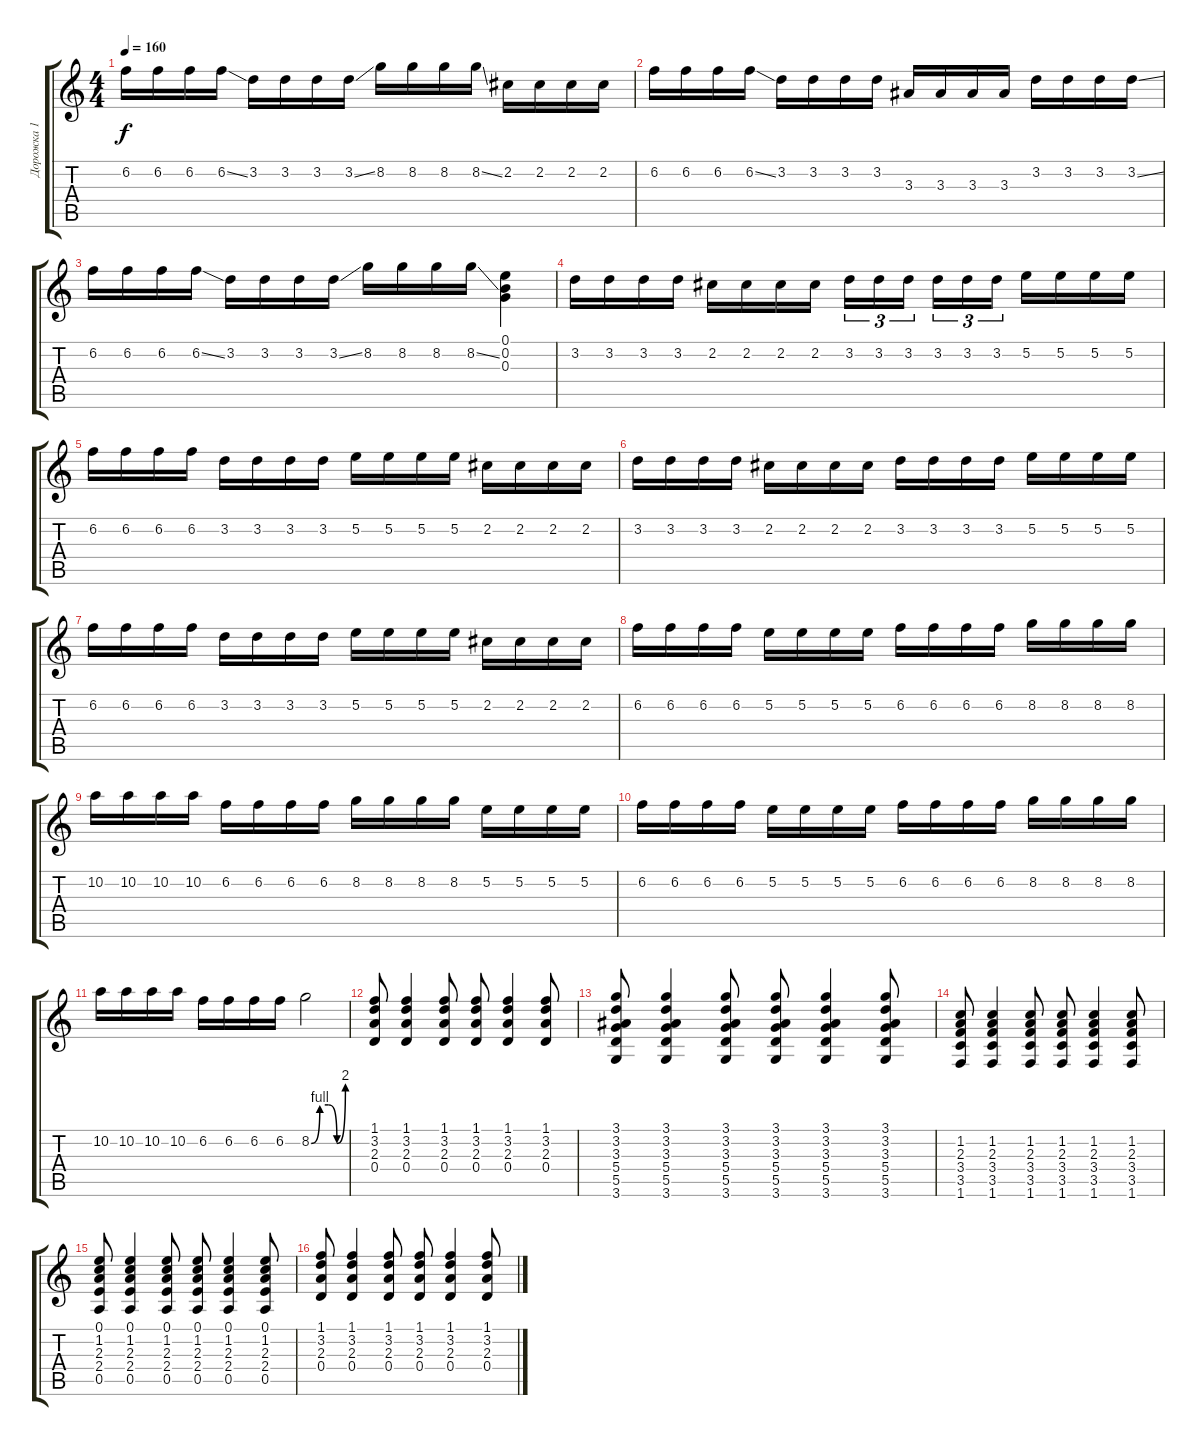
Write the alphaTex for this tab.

\track ("Дорожка 1" "Дорожка 1") {instrument distortionguitar}
\staff {score tabs}
\tuning (E4 B3 G3 D3 A2 E2) {hide}
\ts (4 4)
\tempo 160
\clef g2
\ks c
6.2.16{dy f} 6.2.16 6.2.16 6.2{ss}.16 3.2.16 3.2.16 3.2.16 3.2{ss}.16 8.2.16 8.2.16 8.2.16 8.2{ss}.16 2.2.16 2.2.16 2.2.16 2.2.16 |
6.2.16 6.2.16 6.2.16 6.2{ss}.16 3.2.16 3.2.16 3.2.16 3.2.16 3.3.16 3.3.16 3.3.16 3.3.16 3.2.16 3.2.16 3.2.16 3.2{ss}.16 |
6.2.16 6.2.16 6.2.16 6.2{ss}.16 3.2.16 3.2.16 3.2.16 3.2{ss}.16 8.2.16 8.2.16 8.2.16 8.2{ss}.16 (0.1 0.2 0.3).4 |
3.2.16 3.2.16 3.2.16 3.2.16 2.2.16 2.2.16 2.2.16 2.2.16 3.2.16{tu (3 2)} 3.2.16{tu (3 2)} 3.2.16{tu (3 2) beam splitsecondary} 3.2.16{tu (3 2)} 3.2.16{tu (3 2)} 3.2.16{tu (3 2)} 5.2.16 5.2.16 5.2.16 5.2.16 |
6.2.16 6.2.16 6.2.16 6.2.16 3.2.16 3.2.16 3.2.16 3.2.16 5.2.16 5.2.16 5.2.16 5.2.16 2.2.16 2.2.16 2.2.16 2.2.16 |
3.2.16 3.2.16 3.2.16 3.2.16 2.2.16 2.2.16 2.2.16 2.2.16 3.2.16 3.2.16 3.2.16 3.2.16 5.2.16 5.2.16 5.2.16 5.2.16 |
6.2.16 6.2.16 6.2.16 6.2.16 3.2.16 3.2.16 3.2.16 3.2.16 5.2.16 5.2.16 5.2.16 5.2.16 2.2.16 2.2.16 2.2.16 2.2.16 |
6.2.16 6.2.16 6.2.16 6.2.16 5.2.16 5.2.16 5.2.16 5.2.16 6.2.16 6.2.16 6.2.16 6.2.16 8.2.16 8.2.16 8.2.16 8.2.16 |
10.2.16 10.2.16 10.2.16 10.2.16 6.2.16 6.2.16 6.2.16 6.2.16 8.2.16 8.2.16 8.2.16 8.2.16 5.2.16 5.2.16 5.2.16 5.2.16 |
6.2.16 6.2.16 6.2.16 6.2.16 5.2.16 5.2.16 5.2.16 5.2.16 6.2.16 6.2.16 6.2.16 6.2.16 8.2.16 8.2.16 8.2.16 8.2.16 |
10.2.16 10.2.16 10.2.16 10.2.16 6.2.16 6.2.16 6.2.16 6.2.16 8.2{be (custom 0 0 15 4 30 4 45 0 60 8)}.2 |
(1.1 3.2 2.3 0.4).8 (1.1 3.2 2.3 0.4).4 (1.1 3.2 2.3 0.4).8 (1.1 3.2 2.3 0.4).8 (1.1 3.2 2.3 0.4).4 (1.1 3.2 2.3 0.4).8 |
(3.1 3.2 3.3 5.4 5.5 3.6).8 (3.1 3.2 3.3 5.4 5.5 3.6).4 (3.1 3.2 3.3 5.4 5.5 3.6).8 (3.1 3.2 3.3 5.4 5.5 3.6).8 (3.1 3.2 3.3 5.4 5.5 3.6).4 (3.1 3.2 3.3 5.4 5.5 3.6).8 |
(1.2 2.3 3.4 3.5 1.6).8 (1.2 2.3 3.4 3.5 1.6).4 (1.2 2.3 3.4 3.5 1.6).8 (1.2 2.3 3.4 3.5 1.6).8 (1.2 2.3 3.4 3.5 1.6).4 (1.2 2.3 3.4 3.5 1.6).8 |
(0.1 1.2 2.3 2.4 0.5).8 (0.1 1.2 2.3 2.4 0.5).4 (0.1 1.2 2.3 2.4 0.5).8 (0.1 1.2 2.3 2.4 0.5).8 (0.1 1.2 2.3 2.4 0.5).4 (0.1 1.2 2.3 2.4 0.5).8 |
(1.1 3.2 2.3 0.4).8 (1.1 3.2 2.3 0.4).4 (1.1 3.2 2.3 0.4).8 (1.1 3.2 2.3 0.4).8 (1.1 3.2 2.3 0.4).4 (1.1 3.2 2.3 0.4).8
